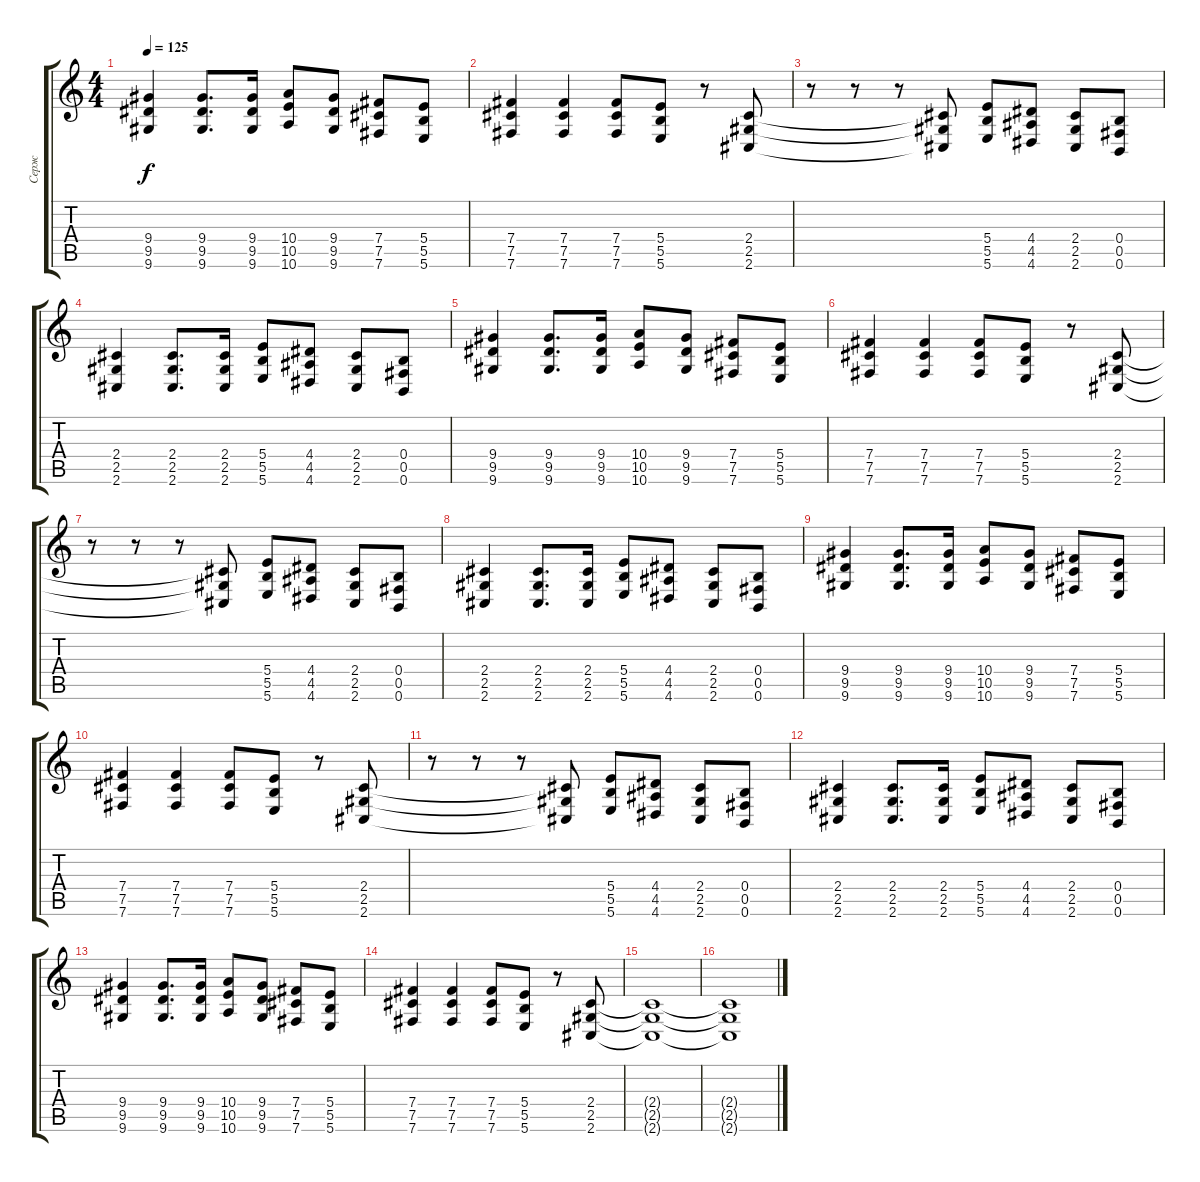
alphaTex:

\track ("Серж" "Серж") {instrument overdrivenguitar}
\staff {score tabs}
\tuning (Db4 Ab3 E3 B2 Gb2 B1) {hide}
\ts (4 4)
\tempo 125
\clef g2
\ks c
(9.4 9.5 9.6).4{dy f} (9.4 9.5 9.6).8{d} (9.4 9.5 9.6).16 (10.4 10.5 10.6).8 (9.4 9.5 9.6).8 (7.4 7.5 7.6).8 (5.4 5.5 5.6).8 |
(7.4 7.5 7.6).4 (7.4 7.5 7.6).4 (7.4 7.5 7.6).8 (5.4 5.5 5.6).8 r.8 (2.4 2.5 2.6).8 |
r.8 r.8 r.8 (2.4{t} 2.5{t} 2.6{t}).8 (5.4 5.5 5.6).8 (4.4 4.5 4.6).8 (2.4 2.5 2.6).8 (0.4 0.5 0.6).8 |
(2.4 2.5 2.6).4 (2.4 2.5 2.6).8{d} (2.4 2.5 2.6).16 (5.4 5.5 5.6).8 (4.4 4.5 4.6).8 (2.4 2.5 2.6).8 (0.4 0.5 0.6).8 |
(9.4 9.5 9.6).4 (9.4 9.5 9.6).8{d} (9.4 9.5 9.6).16 (10.4 10.5 10.6).8 (9.4 9.5 9.6).8 (7.4 7.5 7.6).8 (5.4 5.5 5.6).8 |
(7.4 7.5 7.6).4 (7.4 7.5 7.6).4 (7.4 7.5 7.6).8 (5.4 5.5 5.6).8 r.8 (2.4 2.5 2.6).8 |
r.8 r.8 r.8 (2.4{t} 2.5{t} 2.6{t}).8 (5.4 5.5 5.6).8 (4.4 4.5 4.6).8 (2.4 2.5 2.6).8 (0.4 0.5 0.6).8 |
(2.4 2.5 2.6).4 (2.4 2.5 2.6).8{d} (2.4 2.5 2.6).16 (5.4 5.5 5.6).8 (4.4 4.5 4.6).8 (2.4 2.5 2.6).8 (0.4 0.5 0.6).8 |
(9.4 9.5 9.6).4 (9.4 9.5 9.6).8{d} (9.4 9.5 9.6).16 (10.4 10.5 10.6).8 (9.4 9.5 9.6).8 (7.4 7.5 7.6).8 (5.4 5.5 5.6).8 |
(7.4 7.5 7.6).4 (7.4 7.5 7.6).4 (7.4 7.5 7.6).8 (5.4 5.5 5.6).8 r.8 (2.4 2.5 2.6).8 |
r.8 r.8 r.8 (2.4{t} 2.5{t} 2.6{t}).8 (5.4 5.5 5.6).8 (4.4 4.5 4.6).8 (2.4 2.5 2.6).8 (0.4 0.5 0.6).8 |
(2.4 2.5 2.6).4 (2.4 2.5 2.6).8{d} (2.4 2.5 2.6).16 (5.4 5.5 5.6).8 (4.4 4.5 4.6).8 (2.4 2.5 2.6).8 (0.4 0.5 0.6).8 |
(9.4 9.5 9.6).4 (9.4 9.5 9.6).8{d} (9.4 9.5 9.6).16 (10.4 10.5 10.6).8 (9.4 9.5 9.6).8 (7.4 7.5 7.6).8 (5.4 5.5 5.6).8 |
(7.4 7.5 7.6).4 (7.4 7.5 7.6).4 (7.4 7.5 7.6).8 (5.4 5.5 5.6).8 r.8 (2.4 2.5 2.6).8 |
(2.4{t} 2.5{t} 2.6{t}).1 |
(2.4{t} 2.5{t} 2.6{t}).1
